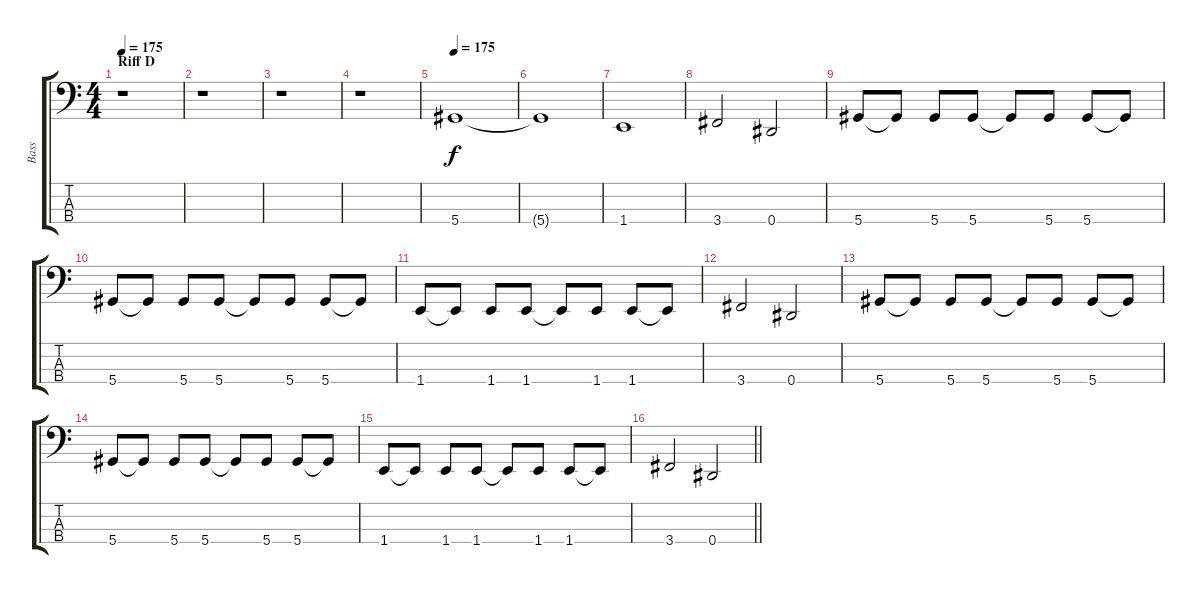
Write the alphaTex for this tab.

\track ("Bass" "Bass") {instrument electricbassfinger}
\staff {score tabs}
\tuning (Gb2 Db2 Ab1 Eb1) {hide}
\ts (4 4)
\section ("" "Riff D")
\tempo 175
\clef f4
\ks c
r.1{dy f} |
r.1 |
r.1 |
r.1 |
\tempo 175
5.4.1 |
5.4{t}.1 |
1.4.1 |
3.4.2 0.4.2 |
5.4.8 5.4{t}.8 5.4.8 5.4.8 5.4{t}.8 5.4.8 5.4.8 5.4{t}.8 |
5.4.8 5.4{t}.8 5.4.8 5.4.8 5.4{t}.8 5.4.8 5.4.8 5.4{t}.8 |
1.4.8 1.4{t}.8 1.4.8 1.4.8 1.4{t}.8 1.4.8 1.4.8 1.4{t}.8 |
3.4.2 0.4.2 |
5.4.8 5.4{t}.8 5.4.8 5.4.8 5.4{t}.8 5.4.8 5.4.8 5.4{t}.8 |
5.4.8 5.4{t}.8 5.4.8 5.4.8 5.4{t}.8 5.4.8 5.4.8 5.4{t}.8 |
1.4.8 1.4{t}.8 1.4.8 1.4.8 1.4{t}.8 1.4.8 1.4.8 1.4{t}.8 |
\barLineRight lightlight
3.4.2 0.4.2
